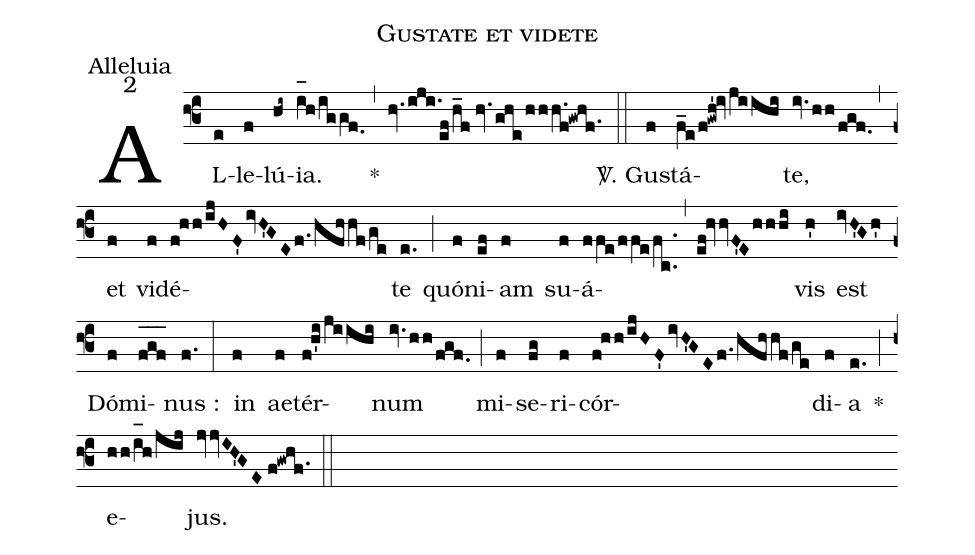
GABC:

name:Gustate et videte;
office-part:Alleluia;
mode:2;
%%
(f3) AL(e)le(f)lú(hi~){ia}.(i_[oh:h]h/iggf.0) <clear>*(,) (hv.iji./[-0.5]ef/h_f//hv.ghe/hhh.f!gwhf.1) (::) <sp>V/</sp>. Gu(f)stá(f_e/f!gwh'!ivjiihi)te,(iv.hh/fgf.) (,) et(f) vi(f)dé(f!hh/ijHF'ivH'GEf./hfhhf/ge)te(e.) (;) quó(f)ni(ef)am(f) su(f)á(ffe/ffe/fc..)(,)(ef!hvvF'Ehhhi)vis(h') est(ivH'Gh') Dó(f)mi(f_[oh:h]g_[oh:h]f_[oh:h])nus :(f.) (:) in(f) ae(f)tér(f!h'i/jiihi)num(iv.hh/fgf.) (;) mi(f)se(fg)ri(f)cór(f!hh/ijHF'ivH'GEf./hfhhf/ge)di(f)a(e.) *(;) e(hh/i_[oh:h]h/jij)jus.(jvvIH'GE//f!gwhf.1) (::)
